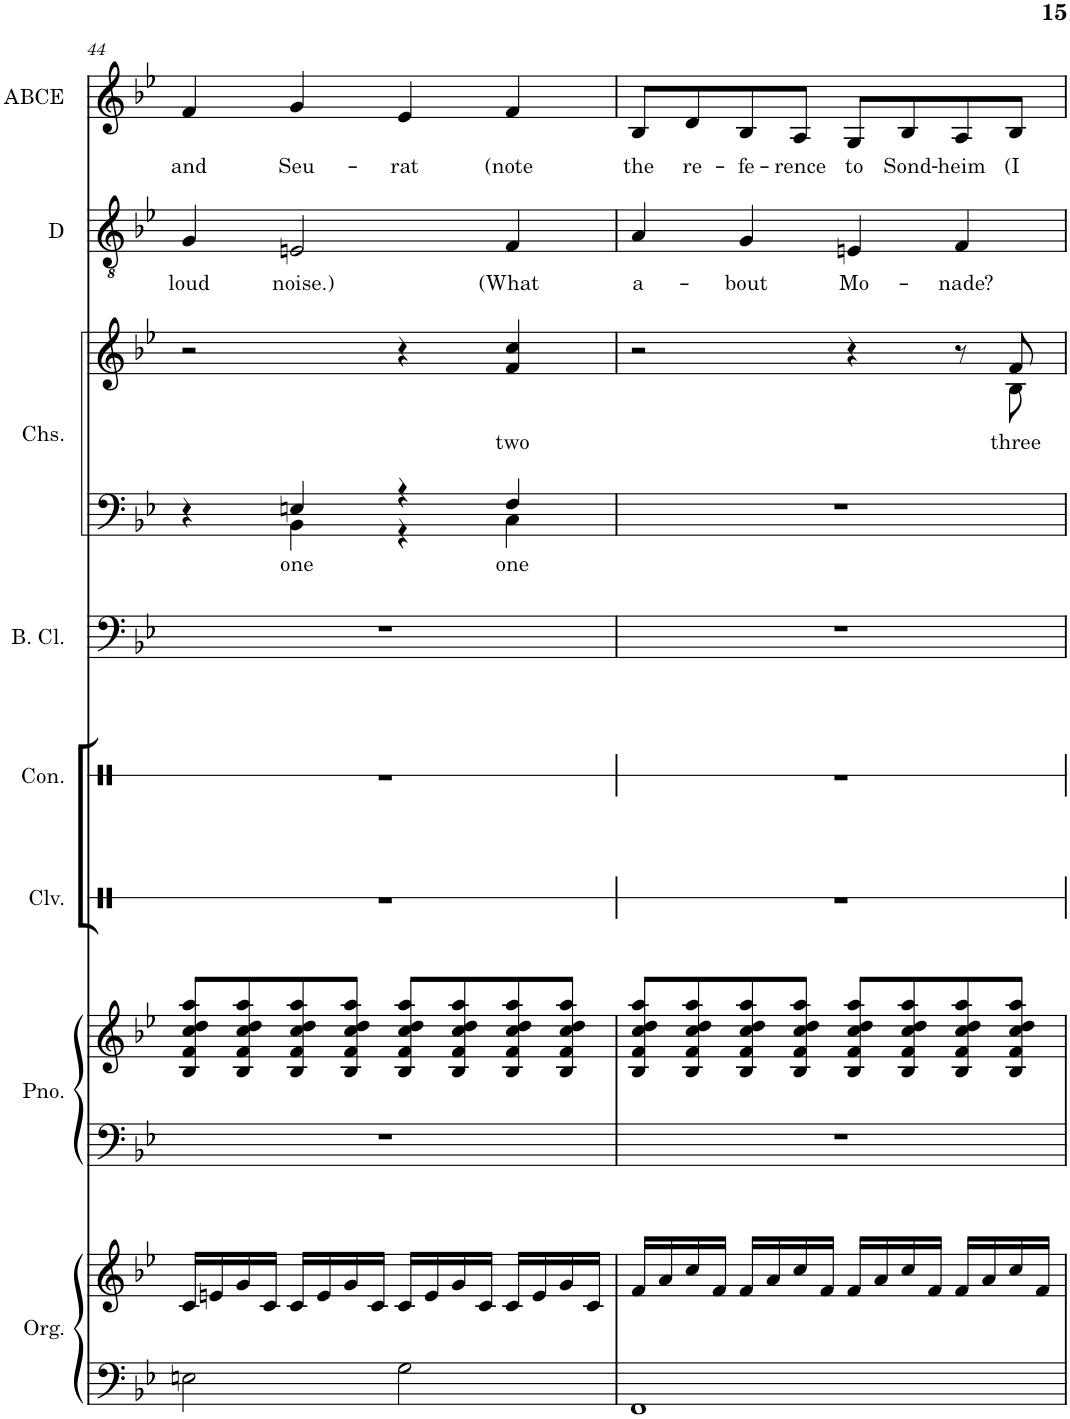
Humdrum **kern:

**kern	**kern	**kern	**kern	**kern	**kern	**kern	**kern	**text	**kern	**text	**kern	**text	**kern	**text
*part8	*part8	*part7	*part7	*part6	*part5	*part4	*part3	*part3	*part3	*part3	*part2	*part2	*part1	*part1
*staff11	*staff10	*staff9	*staff8	*staff7	*staff6	*staff5	*staff4	*staff4	*staff3	*staff3	*staff2	*staff2	*staff1	*staff1
*I"Organ	*	*I"Piano	*	*I"Claves	*I"Congas	*I"Bass Clarinet	*I"Chorus	*	*	*	*I"Dan	*	*I"Allie Belle Celle Ellie	*
*I'Org.	*	*I'Pno.	*	*I'Clv.	*I'Con.	*I'B. Cl.	*I'Chs.	*	*	*	*I'D	*	*I'ABCE	*
!!LO:PB:g=z
*clefF4	*clefG2	*clefF4	*clefG2	*clefX	*clefX	*clefF4	*clefF4	*	*clefG2	*	*clefGv2	*	*clefG2	*
*	*	*	*	*	*	*Trd8c14	*	*	*	*	*Trd8c14	*	*Trd1c2	*
*k[b-e-]	*k[b-e-]	*k[b-e-]	*k[b-e-]	*k[]	*k[]	*k[b-e-]	*k[b-e-]	*	*k[b-e-]	*	*k[b-e-]	*	*k[b-e-]	*
*M4/4	*M4/4	*M4/4	*M4/4	*M4/4	*M4/4	*M4/4	*M4/4	*	*M4/4	*	*M4/4	*	*M4/4	*
=44	=44	=44	=44	=44	=44	=44	=44	=44	=44	=44	=44	=44	=44	=44
*	*	*	*	*	*	*	*^	*	*	*	*	*	*	*
!	!	!	!	!	!	!	!	!	!	!	!	!	!LO:LY:b	!	!LO:LY:b
2En\	16c/LL	1r	8B-/ 8f/ 8cc/ 8dd/ 8aa/L	1r	1r	1r	4r	4ryy	.	2r	.	4G/	loud	4f/	and
.	16en/	.	.	.	.	.	.	.	.	.	.	.	.	.	.
.	16g/	.	8B-/ 8f/ 8cc/ 8dd/ 8aa/	.	.	.	.	.	.	.	.	.	.	.	.
.	16c/JJ	.	.	.	.	.	.	.	.	.	.	.	.	.	.
!	!	!	!	!	!	!	!	!	!LO:LY:b	!	!	!	!LO:LY:b	!	!LO:LY:b
.	16c/LL	.	8B-/ 8f/ 8cc/ 8dd/ 8aa/	.	.	.	4En/	4BB-\	one	.	.	2En/	noise.)	4g/	Seu-
.	16e/	.	.	.	.	.	.	.	.	.	.	.	.	.	.
.	16g/	.	8B-/ 8f/ 8cc/ 8dd/ 8aa/J	.	.	.	.	.	.	.	.	.	.	.	.
.	16c/JJ	.	.	.	.	.	.	.	.	.	.	.	.	.	.
!	!	!	!	!	!	!	!	!	!	!	!	!	!	!	!LO:LY:b
2G\	16c/LL	.	8B-/ 8f/ 8cc/ 8dd/ 8aa/L	.	.	.	4r	4r	.	4r	.	.	.	4e-/	-rat
.	16e/	.	.	.	.	.	.	.	.	.	.	.	.	.	.
.	16g/	.	8B-/ 8f/ 8cc/ 8dd/ 8aa/	.	.	.	.	.	.	.	.	.	.	.	.
.	16c/JJ	.	.	.	.	.	.	.	.	.	.	.	.	.	.
!	!	!	!	!	!	!	!	!	!LO:LY:b	!	!LO:LY:b	!	!LO:LY:b	!	!LO:LY:b
.	16c/LL	.	8B-/ 8f/ 8cc/ 8dd/ 8aa/	.	.	.	4F/	4C\	one	4f/ 4cc/	two	4F/	(What	4f/	(note
.	16e/	.	.	.	.	.	.	.	.	.	.	.	.	.	.
.	16g/	.	8B-/ 8f/ 8cc/ 8dd/ 8aa/J	.	.	.	.	.	.	.	.	.	.	.	.
.	16c/JJ	.	.	.	.	.	.	.	.	.	.	.	.	.	.
*	*	*	*	*	*	*	*v	*v	*	*	*	*	*	*	*
=45	=45	=45	=45	=45	=45	=45	=45	=45	=45	=45	=45	=45	=45	=45
*	*	*	*	*	*	*	*	*	*^	*	*	*	*	*
!	!	!	!	!	!	!	!	!	!	!	!	!	!LO:LY:b	!	!LO:LY:b
1FF	16f/LL	1r	8B-/ 8f/ 8cc/ 8dd/ 8aa/L	1r	1r	1r	1r	.	2r	2..ryy	.	4A/	a-	8B-/L	-the
.	16a/	.	.	.	.	.	.	.	.	.	.	.	.	.	.
!	!	!	!	!	!	!	!	!	!	!	!	!	!	!	!LO:LY:b
.	16cc/	.	8B-/ 8f/ 8cc/ 8dd/ 8aa/	.	.	.	.	.	.	.	.	.	.	8d/	re-
.	16f/JJ	.	.	.	.	.	.	.	.	.	.	.	.	.	.
!	!	!	!	!	!	!	!	!	!	!	!	!	!LO:LY:b	!	!LO:LY:b
.	16f/LL	.	8B-/ 8f/ 8cc/ 8dd/ 8aa/	.	.	.	.	.	.	.	.	4G/	-bout	8B-/	-fe-
.	16a/	.	.	.	.	.	.	.	.	.	.	.	.	.	.
!	!	!	!	!	!	!	!	!	!	!	!	!	!	!	!LO:LY:b
.	16cc/	.	8B-/ 8f/ 8cc/ 8dd/ 8aa/J	.	.	.	.	.	.	.	.	.	.	8A/J	-rence
.	16f/JJ	.	.	.	.	.	.	.	.	.	.	.	.	.	.
!	!	!	!	!	!	!	!	!	!	!	!	!	!LO:LY:b	!	!LO:LY:b
.	16f/LL	.	8B-/ 8f/ 8cc/ 8dd/ 8aa/L	.	.	.	.	.	4r	.	.	4En/	Mo-	8G/L	to
.	16a/	.	.	.	.	.	.	.	.	.	.	.	.	.	.
!	!	!	!	!	!	!	!	!	!	!	!	!	!	!	!LO:LY:b
.	16cc/	.	8B-/ 8f/ 8cc/ 8dd/ 8aa/	.	.	.	.	.	.	.	.	.	.	8B-/	Sond-
.	16f/JJ	.	.	.	.	.	.	.	.	.	.	.	.	.	.
!	!	!	!	!	!	!	!	!	!	!	!	!	!LO:LY:b	!	!LO:LY:b
.	16f/LL	.	8B-/ 8f/ 8cc/ 8dd/ 8aa/	.	.	.	.	.	8r	.	.	4F/	-nade?	8A/	-heim
.	16a/	.	.	.	.	.	.	.	.	.	.	.	.	.	.
!	!	!	!	!	!	!	!	!	!	!	!LO:LY:b	!	!	!	!LO:LY:b
.	16cc/	.	8B-/ 8f/ 8cc/ 8dd/ 8aa/J	.	.	.	.	.	8f/	8B-\	three	.	.	8B-/J	(I
.	16f/JJ	.	.	.	.	.	.	.	.	.	.	.	.	.	.
*	*	*	*	*	*	*	*	*	*v	*v	*	*	*	*	*
=	=	=	=	=	=	=	=	=	=	=	=	=	=	=
*-	*-	*-	*-	*-	*-	*-	*-	*-	*-	*-	*-	*-	*-	*-
